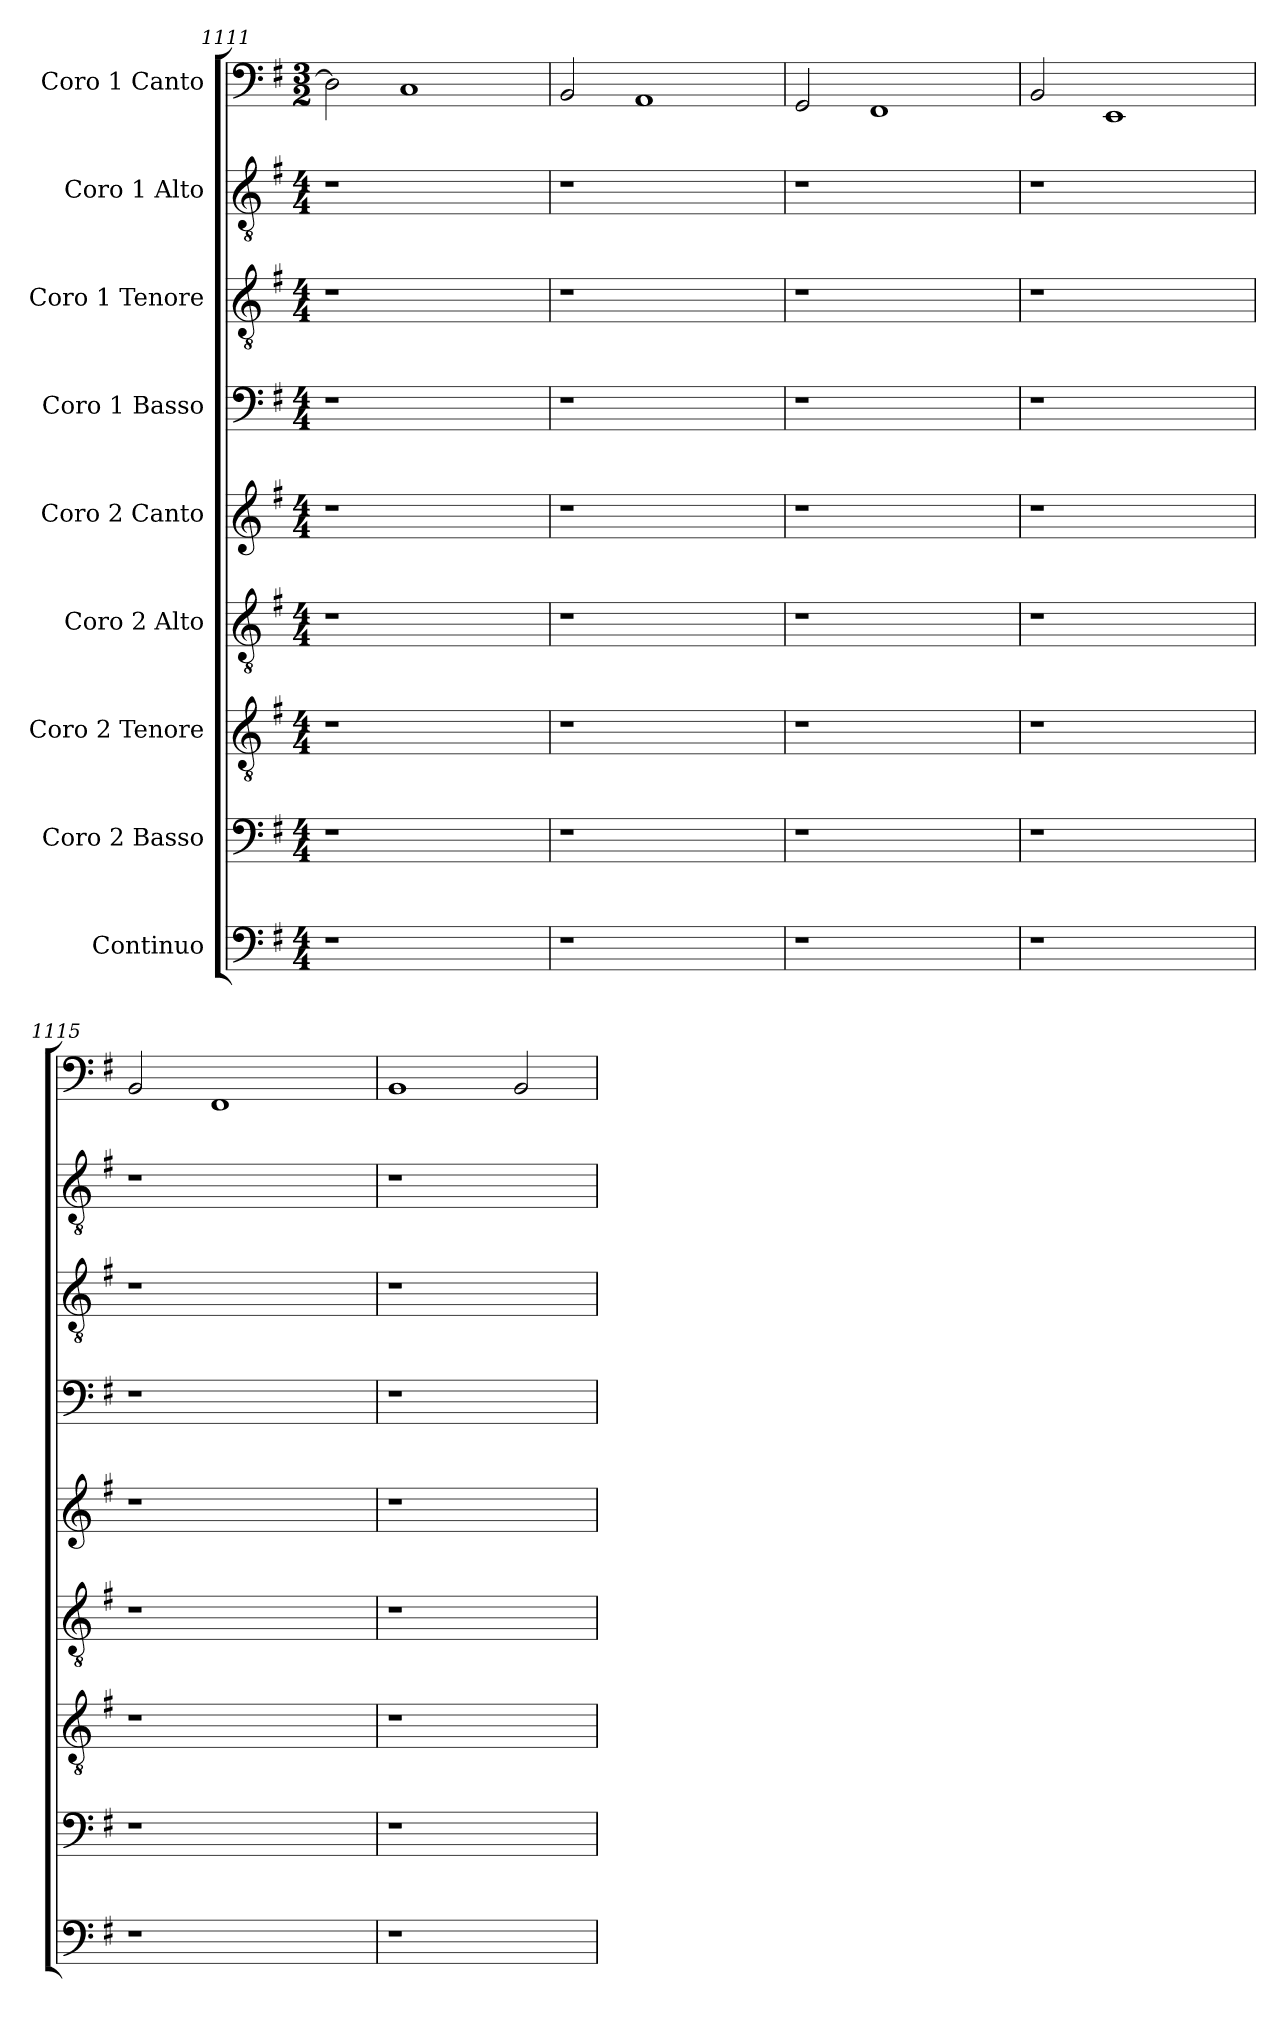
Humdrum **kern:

**kern	**kern	**kern	**kern	**kern	**kern	**kern	**kern	**kern
*part9	*part8	*part7	*part6	*part5	*part4	*part3	*part2	*part1
*staff9	*staff8	*staff7	*staff6	*staff5	*staff4	*staff3	*staff2	*staff1
*I"Continuo	*I"Coro 2  Basso	*I"Coro 2  Tenore	*I"Coro 2  Alto	*I"Coro 2  Canto	*I"Coro 1  Basso	*I"Coro 1  Tenore	*I"Coro 1  Alto	*I"Coro 1  Canto
!!LO:LB:g=z
*clefF4	*clefF4	*clefGv2	*clefGv2	*clefG2	*clefF4	*clefGv2	*clefGv2	*clefF4
*k[f#]	*k[f#]	*k[f#]	*k[f#]	*k[f#]	*k[f#]	*k[f#]	*k[f#]	*k[f#]
*G:	*G:	*G:	*G:	*G:	*G:	*G:	*G:	*G:
*M4/4	*M4/4	*M4/4	*M4/4	*M4/4	*M4/4	*M4/4	*M4/4	*M3/2
=1111	=1111	=1111	=1111	=1111	=1111	=1111	=1111	=1111
1r	1r	1r	1r	1r	1r	1r	1r	2D\]
.	.	.	.	.	.	.	.	1C
2ryy	2ryy	2ryy	2ryy	2ryy	2ryy	2ryy	2ryy	.
=1112	=1112	=1112	=1112	=1112	=1112	=1112	=1112	=1112
1r	1r	1r	1r	1r	1r	1r	1r	2BB/
.	.	.	.	.	.	.	.	1AA
2ryy	2ryy	2ryy	2ryy	2ryy	2ryy	2ryy	2ryy	.
=1113	=1113	=1113	=1113	=1113	=1113	=1113	=1113	=1113
1r	1r	1r	1r	1r	1r	1r	1r	2GG/
.	.	.	.	.	.	.	.	1FF#
2ryy	2ryy	2ryy	2ryy	2ryy	2ryy	2ryy	2ryy	.
=1114	=1114	=1114	=1114	=1114	=1114	=1114	=1114	=1114
1r	1r	1r	1r	1r	1r	1r	1r	2BB/
.	.	.	.	.	.	.	.	1EE
2ryy	2ryy	2ryy	2ryy	2ryy	2ryy	2ryy	2ryy	.
=1115	=1115	=1115	=1115	=1115	=1115	=1115	=1115	=1115
1r	1r	1r	1r	1r	1r	1r	1r	2BB/
.	.	.	.	.	.	.	.	1FF#
2ryy	2ryy	2ryy	2ryy	2ryy	2ryy	2ryy	2ryy	.
=1116	=1116	=1116	=1116	=1116	=1116	=1116	=1116	=1116
1r	1r	1r	1r	1r	1r	1r	1r	1BB
2ryy	2ryy	2ryy	2ryy	2ryy	2ryy	2ryy	2ryy	2BB/
=	=	=	=	=	=	=	=	=
*-	*-	*-	*-	*-	*-	*-	*-	*-
